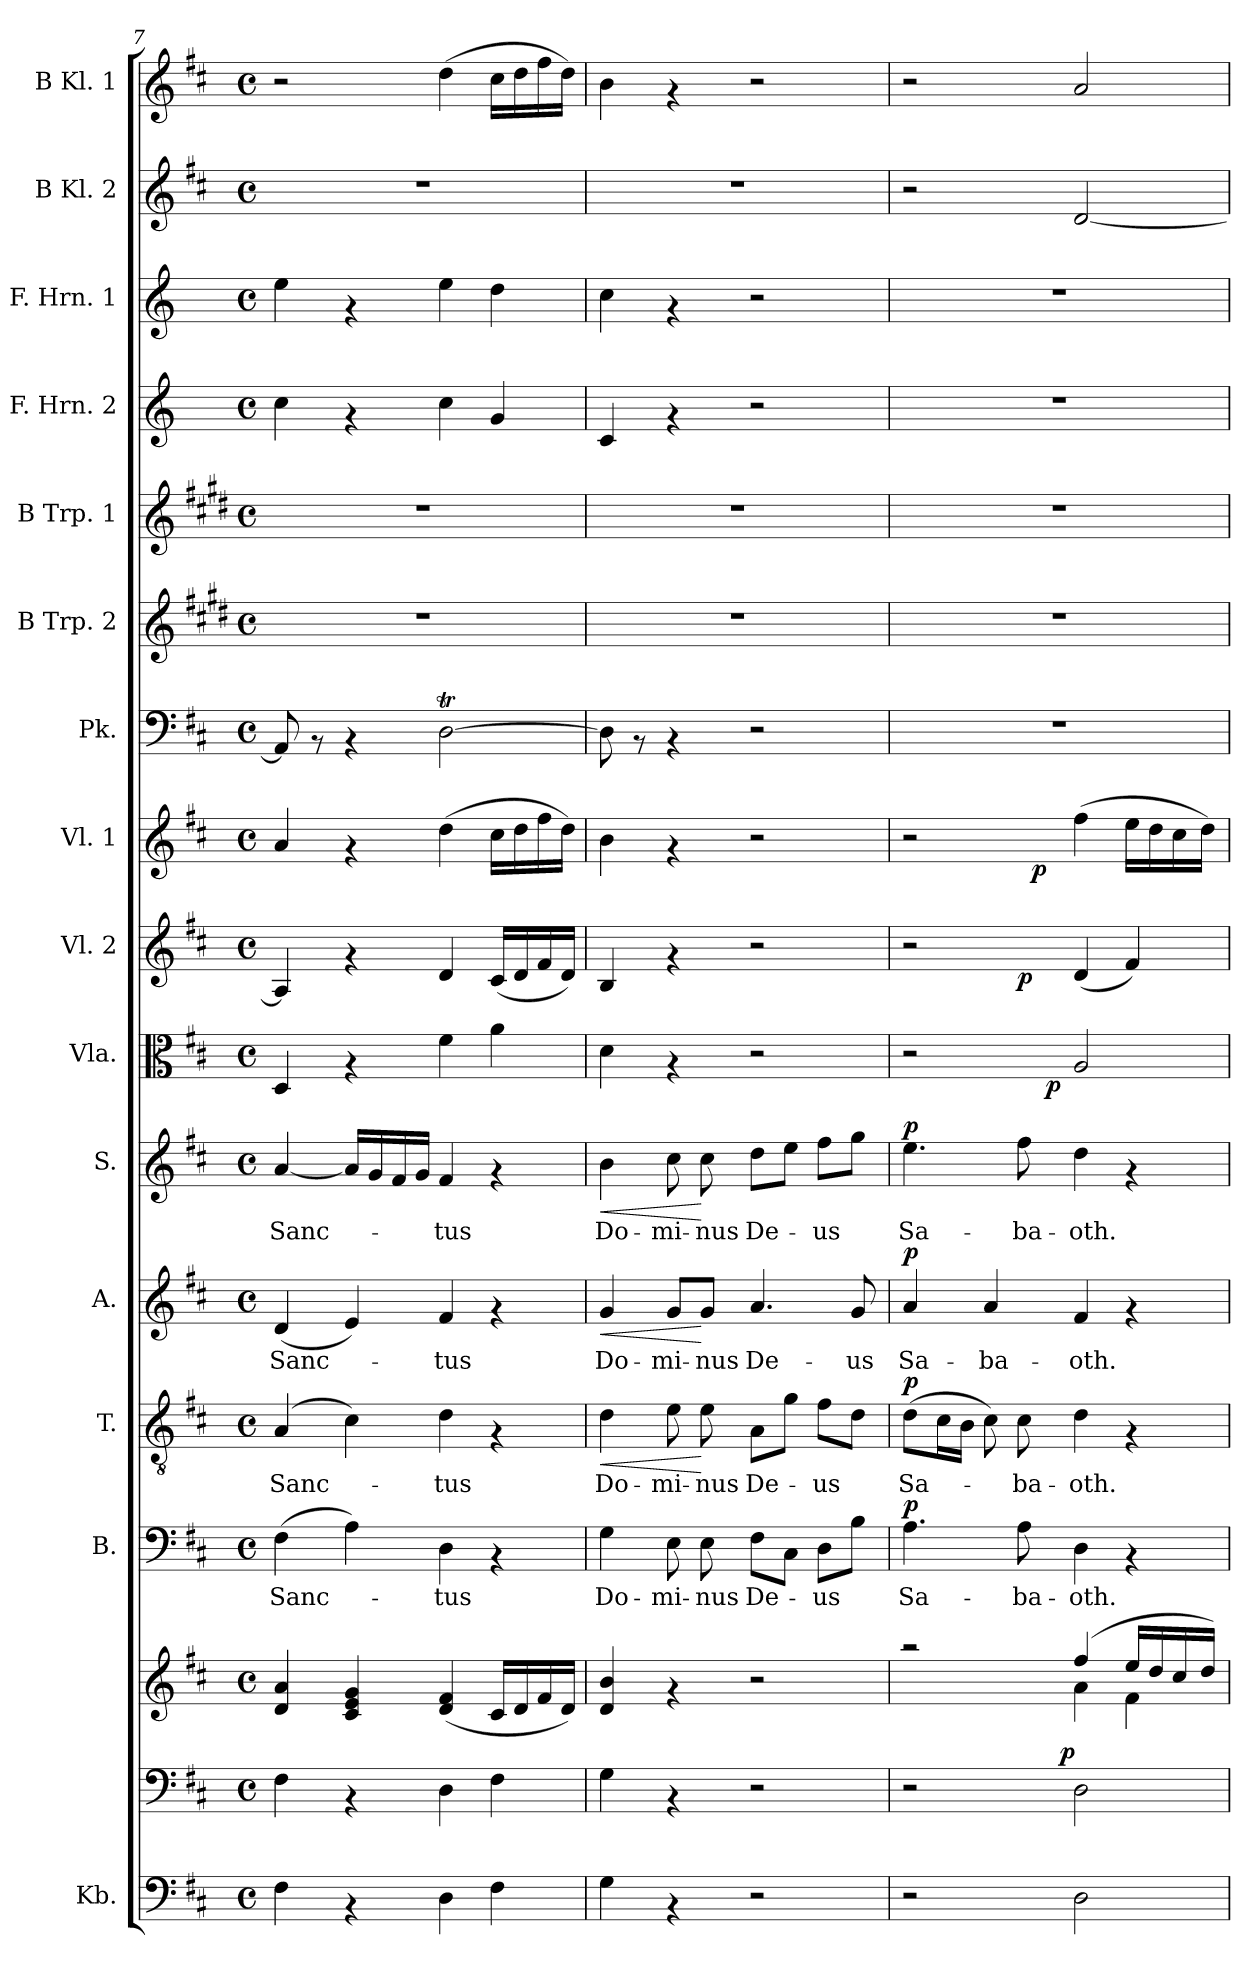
**kern	**kern	**dynam	**kern	**kern	**text	**dynam	**kern	**text	**dynam	**kern	**text	**dynam	**kern	**text	**dynam	**kern	**dynam	**kern	**dynam	**kern	**dynam	**kern	**kern	**kern	**kern	**kern	**kern	**kern
*part17	*part16	*part16	*part15	*part14	*part14	*part14	*part13	*part13	*part13	*part12	*part12	*part12	*part11	*part11	*part11	*part10	*part10	*part9	*part9	*part8	*part8	*part7	*part6	*part5	*part4	*part3	*part2	*part1
*staff17	*staff16	*staff16	*staff15	*staff14	*staff14	*staff14	*staff13	*staff13	*staff13	*staff12	*staff12	*staff12	*staff11	*staff11	*staff11	*staff10	*staff10	*staff9	*staff9	*staff8	*staff8	*staff7	*staff6	*staff5	*staff4	*staff3	*staff2	*staff1
*I"Kb.	*	*	*	*I"B.	*	*	*I"T.	*	*	*I"A.	*	*	*I"S.	*	*	*I"Vla.	*	*I"Vl. 2	*	*I"Vl. 1	*	*I"Pk.	*I"B Trp. 2	*I"B Trp. 1	*I"F. Hrn. 2	*I"F. Hrn. 1	*I"B Kl. 2	*I"B Kl. 1
*I'Kb.	*	*	*	*I'B.	*	*	*I'T.	*	*	*I'A.	*	*	*I'S.	*	*	*I'Vla.	*	*I'Vl. 2	*	*I'Vl. 1	*	*I'Pk.	*I'B Trp. 2	*I'B Trp. 1	*I'F. Hrn. 2	*I'F. Hrn. 1	*I'B Kl. 2	*I'B Kl. 1
*clefF4	*clefF4	*	*clefG2	*clefF4	*	*	*clefGv2	*	*	*clefG2	*	*	*clefG2	*	*	*clefC3	*	*clefG2	*	*clefG2	*	*clefF4	*clefG2	*clefG2	*clefG2	*clefG2	*clefG2	*clefG2
*	*	*	*	*	*	*	*	*	*	*	*	*	*	*	*	*	*	*	*	*	*	*	*ITrd1c2	*ITrd1c2	*ITrd-1c-2	*ITrd-1c-2	*	*
*k[f#c#]	*k[f#c#]	*	*k[f#c#]	*k[f#c#]	*	*	*k[f#c#]	*	*	*k[f#c#]	*	*	*k[f#c#]	*	*	*k[f#c#]	*	*k[f#c#]	*	*k[f#c#]	*	*k[f#c#]	*k[f#c#]	*k[f#c#]	*k[f#c#]	*k[f#c#]	*k[f#c#]	*k[f#c#]
*D:	*D:	*	*D:	*D:	*	*	*D:	*	*	*D:	*	*	*D:	*	*	*D:	*	*D:	*	*D:	*	*D:	*D:	*D:	*D:	*D:	*D:	*D:
*M4/4	*M4/4	*	*M4/4	*M4/4	*	*	*M4/4	*	*	*M4/4	*	*	*M4/4	*	*	*M4/4	*	*M4/4	*	*M4/4	*	*M4/4	*M4/4	*M4/4	*M4/4	*M4/4	*M4/4	*M4/4
*met(c)	*met(c)	*	*met(c)	*met(c)	*	*	*met(c)	*	*	*met(c)	*	*	*met(c)	*	*	*met(c)	*	*met(c)	*	*met(c)	*	*met(c)	*met(c)	*met(c)	*met(c)	*met(c)	*met(c)	*met(c)
=7	=7	=7	=7	=7	=7	=7	=7	=7	=7	=7	=7	=7	=7	=7	=7	=7	=7	=7	=7	=7	=7	=7	=7	=7	=7	=7	=7	=7
!	!	!	!	!	!LO:LY:b	!	!	!LO:LY:b	!	!	!LO:LY:b	!	!	!LO:LY:b	!	!	!	!	!	!	!	!	!	!	!	!	!	!
4F#\	4F#\	.	4d/ 4a/	(>4F#\	Sanc-	.	(4A/	Sanc-	.	(<4d/	Sanc-	.	[<4a/	Sanc-	.	4D/	.	4A/]	.	4a/	.	8AA/]	1r	1r	4dd\	4ff#\	1r	2r
.	.	.	.	.	.	.	.	.	.	.	.	.	.	.	.	.	.	.	.	.	.	8rAA	.	.	.	.	.	.
4rAA	4rAA	.	4c#/ 4e/ 4g/	4A\)	.	.	4c#\)	.	.	4e/)	.	.	16a/LL]	.	.	4rG	.	4rf	.	4rf	.	4rAA	.	.	4rf	4rf	.	.
.	.	.	.	.	.	.	.	.	.	.	.	.	16g/	.	.	.	.	.	.	.	.	.	.	.	.	.	.	.
.	.	.	.	.	.	.	.	.	.	.	.	.	16f#/	.	.	.	.	.	.	.	.	.	.	.	.	.	.	.
.	.	.	.	.	.	.	.	.	.	.	.	.	16g/JJ	.	.	.	.	.	.	.	.	.	.	.	.	.	.	.
!	!	!	!	!	!LO:LY:b	!	!	!LO:LY:b	!	!	!LO:LY:b	!	!	!LO:LY:b	!	!	!	!	!	!	!	!	!	!	!	!	!	!
4D\	4D\	.	(<4d/ 4f#/	4D\	-tus	.	4d\	-tus	.	4f#/	-tus	.	4f#/	-tus	.	4f#\	.	4d/	.	(>4dd\	.	[>2DT\	.	.	4dd\	4ff#\	.	(>4dd\
4F#\	4F#\	.	16c#/LL	4rAA	.	.	4rF	.	.	4rf	.	.	4rf	.	.	4a\	.	(<16c#/LL	.	16cc#\LL	.	.	.	.	4a/	4ee\	.	16cc#\LL
.	.	.	16d/	.	.	.	.	.	.	.	.	.	.	.	.	.	.	16d/	.	16dd\	.	.	.	.	.	.	.	16dd\
.	.	.	16f#/	.	.	.	.	.	.	.	.	.	.	.	.	.	.	16f#/	.	16ff#\	.	.	.	.	.	.	.	16ff#\
.	.	.	16d/JJ)	.	.	.	.	.	.	.	.	.	.	.	.	.	.	16d/JJ)	.	16dd\JJ)	.	.	.	.	.	.	.	16dd\JJ)
=8	=8	=8	=8	=8	=8	=8	=8	=8	=8	=8	=8	=8	=8	=8	=8	=8	=8	=8	=8	=8	=8	=8	=8	=8	=8	=8	=8	=8
!	!	!	!	!	!LO:LY:b	!	!	!LO:LY:b	!LO:HP:b	!	!LO:LY:b	!LO:HP:b	!	!LO:LY:b	!LO:HP:b	!	!	!	!	!	!	!	!	!	!	!	!	!
4G\	4G\	.	4d/ 4b/	4G\	Do-	.	4d\	Do-	<	4g/	Do-	<	4b\	Do-	<	4d\	.	4B/	.	4b\	.	8D\]	1r	1r	4d/	4dd\	1r	4b\
.	.	.	.	.	.	.	.	.	.	.	.	.	.	.	.	.	.	.	.	.	.	8rAA	.	.	.	.	.	.
!	!	!	!	!	!LO:LY:b	!	!	!LO:LY:b	!	!	!LO:LY:b	!	!	!LO:LY:b	!	!	!	!	!	!	!	!	!	!	!	!	!	!
4rAA	4rAA	.	4rf	8E\	-mi-	.	8e\	-mi-	.	8g/L	-mi-	.	8cc#\	-mi-	.	4rG	.	4rf	.	4rf	.	4rAA	.	.	4rf	4rf	.	4rf
!	!	!	!	!	!LO:LY:b	!	!	!LO:LY:b	!	!	!LO:LY:b	!	!	!LO:LY:b	!	!	!	!	!	!	!	!	!	!	!	!	!	!
.	.	.	.	8E\	-nus	.	8e\	-nus	[	8g/J	-nus	[	8cc#\	-nus	[	.	.	.	.	.	.	.	.	.	.	.	.	.
!	!	!	!	!	!LO:LY:b	!	!	!LO:LY:b	!	!	!LO:LY:b	!	!	!LO:LY:b	!	!	!	!	!	!	!	!	!	!	!	!	!	!
2r	2r	.	2r	8F#\L	De-	.	8A\L	De-	.	4.a/	De-	.	8dd\L	De-	.	2r	.	2r	.	2r	.	2r	.	.	2r	2r	.	2r
.	.	.	.	8C#\J	.	.	8g\J	.	.	.	.	.	8ee\J	.	.	.	.	.	.	.	.	.	.	.	.	.	.	.
!	!	!	!	!	!LO:LY:b	!	!	!LO:LY:b	!	!	!	!	!	!LO:LY:b	!	!	!	!	!	!	!	!	!	!	!	!	!	!
.	.	.	.	8D\L	-us	.	8f#\L	-us	.	.	.	.	8ff#\L	-us	.	.	.	.	.	.	.	.	.	.	.	.	.	.
!	!	!	!	!	!	!	!	!	!	!	!LO:LY:b	!	!	!	!	!	!	!	!	!	!	!	!	!	!	!	!	!
.	.	.	.	8B\J	.	.	8d\J	.	.	8g/	-us	.	8gg\J	.	.	.	.	.	.	.	.	.	.	.	.	.	.	.
!!LO:PB:g=z
=9	=9	=9	=9	=9	=9	=9	=9	=9	=9	=9	=9	=9	=9	=9	=9	=9	=9	=9	=9	=9	=9	=9	=9	=9	=9	=9	=9	=9
*	*	*	*^	*	*	*	*	*	*	*	*	*	*	*	*	*	*	*	*	*	*	*	*	*	*	*	*	*
!	!	!	!	!	!	!LO:LY:b	!LO:DY:a	!	!LO:LY:b	!LO:DY:a	!	!LO:LY:b	!LO:DY:a	!	!LO:LY:b	!LO:DY:a	!	!	!	!	!	!	!	!	!	!	!	!	!
*	*^	*	*	*	*	*	*	*	*	*	*	*	*	*	*	*	*^	*	*^	*	*^	*	*	*	*	*	*	*	*
2r	2r	4...ryy	.	2raa	2ryy	4.A\	Sa-	p	(>8d\L	Sa-	p	4a/	Sa-	p	4.ee\	Sa-	p	2r	4..ryy	.	2r	4.ryy	.	2r	4ryy	.	1r	1r	1r	1r	1r	2r	2r
.	.	.	.	.	.	.	.	.	16c#\L	.	.	.	.	.	.	.	.	.	.	.	.	.	.	.	.	.	.	.	.	.	.	.	.
.	.	.	.	.	.	.	.	.	16B\JJ	.	.	.	.	.	.	.	.	.	.	.	.	.	.	.	.	.	.	.	.	.	.	.	.
!	!	!	!	!	!	!	!	!	!	!	!	!	!LO:LY:b	!	!	!	!	!	!	!	!	!	!	!	!	!	!	!	!	!	!	!	!
.	.	.	.	.	.	.	.	.	8c#\)	.	.	4a/	-ba-	.	.	.	.	.	.	.	.	.	.	.	8ryy	.	.	.	.	.	.	.	.
!	!	!	!	!	!	!	!LO:LY:b	!	!	!LO:LY:b	!	!	!	!	!	!LO:LY:b	!	!	!	!	!	!	!LO:DY:b	!	!	!	!	!	!	!	!	!	!
.	.	.	.	.	.	8A\	-ba-	.	8c#\	-ba-	.	.	.	.	8ff#\	-ba-	.	.	.	.	.	2ryy	p	.	32ryy	.	.	.	.	.	.	.	.
!	!	!	!	!	!	!	!	!	!	!	!	!	!	!	!	!	!	!	!	!	!	!	!	!	!	!LO:DY:b	!	!	!	!	!	!	!
.	.	.	.	.	.	.	.	.	.	.	.	.	.	.	.	.	.	.	.	.	.	.	.	.	2ryy	p	.	.	.	.	.	.	.
!	!	!	!	!	!	!	!	!	!	!	!	!	!	!	!	!	!	!	!	!LO:DY:b	!	!	!	!	!	!	!	!	!	!	!	!	!
.	.	.	.	.	.	.	.	.	.	.	.	.	.	.	.	.	.	.	2ryy	p	.	.	.	.	.	.	.	.	.	.	.	.	.
!	!	!	!LO:DY:a	!	!	!	!	!	!	!	!	!	!	!	!	!	!	!	!	!	!	!	!	!	!	!	!	!	!	!	!	!	!
.	.	2ryy	p	.	.	.	.	.	.	.	.	.	.	.	.	.	.	.	.	.	.	.	.	.	.	.	.	.	.	.	.	.	.
!	!	!	!	!	!	!	!LO:LY:b	!	!	!LO:LY:b	!	!	!LO:LY:b	!	!	!LO:LY:b	!	!	!	!	!	!	!	!	!	!	!	!	!	!	!	!	!
2D\	2D\	.	.	(4ff#/	4a\	4D\	-oth.	.	4d\	-oth.	.	4f#/	-oth.	.	4dd\	-oth.	.	2A/	.	.	(<4d/	.	.	(>4ff#\	.	.	.	.	.	.	.	[<2d/	2a/
.	.	.	.	16ee/LL	4f#\	4rAA	.	.	4rF	.	.	4rf	.	.	4rf	.	.	.	.	.	4f#/)	.	.	16ee\LL	.	.	.	.	.	.	.	.	.
.	.	.	.	16dd/	.	.	.	.	.	.	.	.	.	.	.	.	.	.	.	.	.	.	.	16dd\	.	.	.	.	.	.	.	.	.
.	.	.	.	16cc#/	.	.	.	.	.	.	.	.	.	.	.	.	.	.	.	.	.	8ryy	.	16cc#\	.	.	.	.	.	.	.	.	.
.	.	.	.	.	.	.	.	.	.	.	.	.	.	.	.	.	.	.	.	.	.	.	.	.	16.ryy	.	.	.	.	.	.	.	.
.	.	.	.	16dd/JJ)	.	.	.	.	.	.	.	.	.	.	.	.	.	.	16ryy	.	.	.	.	16dd\JJ)	.	.	.	.	.	.	.	.	.
.	.	32ryy	.	.	.	.	.	.	.	.	.	.	.	.	.	.	.	.	.	.	.	.	.	.	.	.	.	.	.	.	.	.	.
*	*v	*v	*	*	*	*	*	*	*	*	*	*	*	*	*	*	*	*v	*v	*	*v	*v	*	*v	*v	*	*	*	*	*	*	*	*
*	*	*	*v	*v	*	*	*	*	*	*	*	*	*	*	*	*	*	*	*	*	*	*	*	*	*	*	*	*	*
=	=	=	=	=	=	=	=	=	=	=	=	=	=	=	=	=	=	=	=	=	=	=	=	=	=	=	=	=
*-	*-	*-	*-	*-	*-	*-	*-	*-	*-	*-	*-	*-	*-	*-	*-	*-	*-	*-	*-	*-	*-	*-	*-	*-	*-	*-	*-	*-
